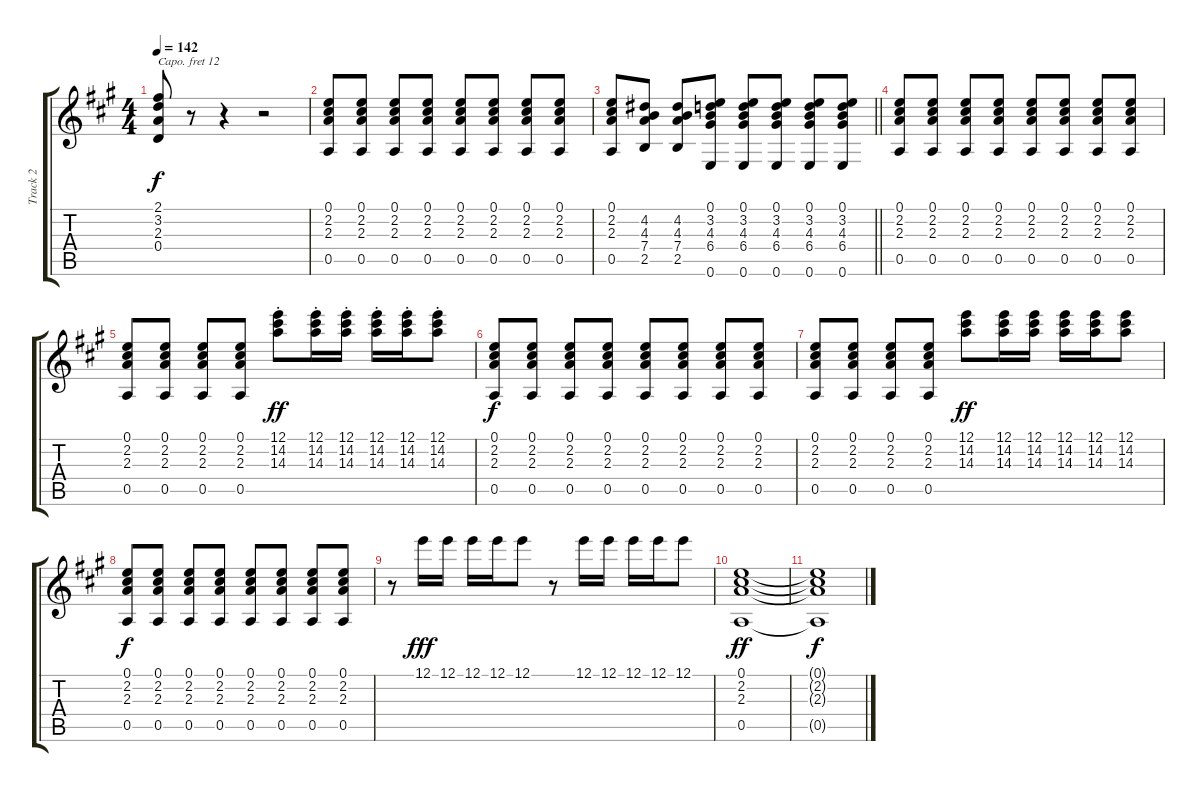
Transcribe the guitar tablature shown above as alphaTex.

\track ("Track 2" "Track 2") {instrument acousticgrandpiano}
\staff {score tabs}
\capo 12
\tuning (E4 B3 G3 D3 A2 E2) {hide}
\ts (4 4)
\tempo 142
\clef g2
\ks a
(2.1 3.2 2.3 0.4).8{dy f} r.8 r.4 r.2 |
(0.1 2.2 2.3 0.5).8 (0.1 2.2 2.3 0.5).8 (0.1 2.2 2.3 0.5).8 (0.1 2.2 2.3 0.5).8 (0.1 2.2 2.3 0.5).8 (0.1 2.2 2.3 0.5).8 (0.1 2.2 2.3 0.5).8 (0.1 2.2 2.3 0.5).8 |
\barLineRight lightlight
(0.1 2.2 2.3 0.5).8 (4.2 4.3 7.4 2.5).8 (4.2 4.3 7.4 2.5).8 (0.1 3.2 4.3 6.4 0.6).8 (0.1 3.2 4.3 6.4 0.6).8 (0.1 3.2 4.3 6.4 0.6).8 (0.1 3.2 4.3 6.4 0.6).8 (0.1 3.2 4.3 6.4 0.6).8 |
(0.1 2.2 2.3 0.5).8 (0.1 2.2 2.3 0.5).8 (0.1 2.2 2.3 0.5).8 (0.1 2.2 2.3 0.5).8 (0.1 2.2 2.3 0.5).8 (0.1 2.2 2.3 0.5).8 (0.1 2.2 2.3 0.5).8 (0.1 2.2 2.3 0.5).8 |
(0.1 2.2 2.3 0.5).8 (0.1 2.2 2.3 0.5).8 (0.1 2.2 2.3 0.5).8 (0.1 2.2 2.3 0.5).8 (12.1{st} 14.2{st} 14.3{st}).8{dy ff} (12.1{st} 14.2{st} 14.3{st}).16 (12.1{st} 14.2{st} 14.3{st}).16 (12.1{st} 14.2{st} 14.3{st}).16 (12.1{st} 14.2{st} 14.3{st}).16 (12.1{st} 14.2{st} 14.3{st}).8 |
(0.1 2.2 2.3 0.5).8{dy f} (0.1 2.2 2.3 0.5).8 (0.1 2.2 2.3 0.5).8 (0.1 2.2 2.3 0.5).8 (0.1 2.2 2.3 0.5).8 (0.1 2.2 2.3 0.5).8 (0.1 2.2 2.3 0.5).8 (0.1 2.2 2.3 0.5).8 |
(0.1 2.2 2.3 0.5).8 (0.1 2.2 2.3 0.5).8 (0.1 2.2 2.3 0.5).8 (0.1 2.2 2.3 0.5).8 (12.1 14.2 14.3).8{dy ff} (12.1 14.2 14.3).16 (12.1 14.2 14.3).16 (12.1 14.2 14.3).16 (12.1 14.2 14.3).16 (12.1 14.2 14.3).8 |
(0.1 2.2 2.3 0.5).8{dy f} (0.1 2.2 2.3 0.5).8 (0.1 2.2 2.3 0.5).8 (0.1 2.2 2.3 0.5).8 (0.1 2.2 2.3 0.5).8 (0.1 2.2 2.3 0.5).8 (0.1 2.2 2.3 0.5).8 (0.1 2.2 2.3 0.5).8 |
r.8 12.1.16{dy fff} 12.1.16 12.1.16 12.1.16 12.1.8 r.8 12.1.16 12.1.16 12.1.16 12.1.16 12.1.8 |
(0.1 2.2 2.3 0.5).1{dy ff} |
(0.1{t} 2.2{t} 2.3{t} 0.5{t}).1{dy f}
